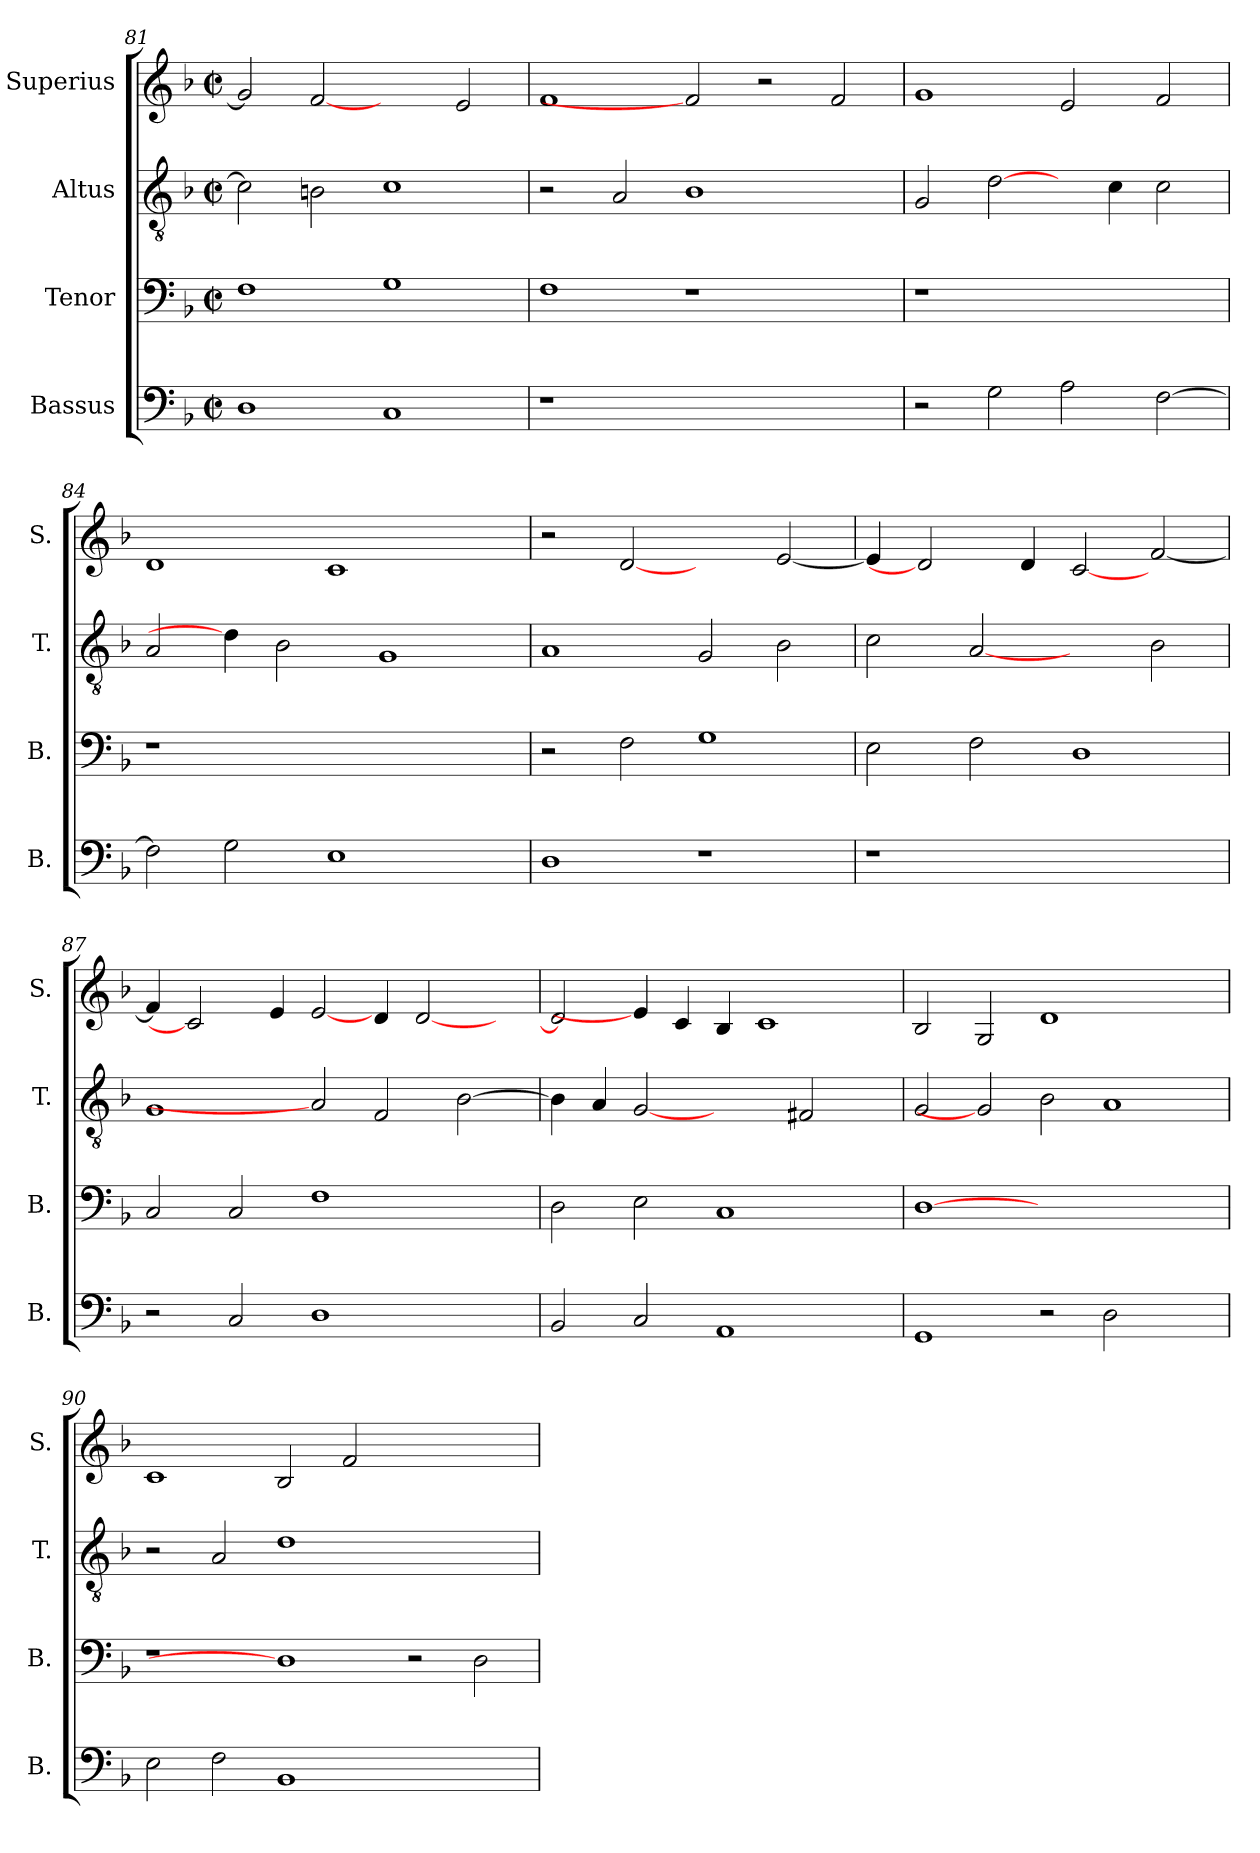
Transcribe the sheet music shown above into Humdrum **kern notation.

**kern	**kern	**kern	**kern
*part4	*part3	*part2	*part1
*staff4	*staff3	*staff2	*staff1
*I"Bassus	*I"Tenor	*I"Altus	*I"Superius
*I'B.	*I'B.	*I'T.	*I'S.
*clefF4	*clefF4	*clefGv2	*clefG2
*	*	*ITrd7c12	*
*k[b-]	*k[b-]	*k[b-]	*k[b-]
*F:	*F:	*F:	*F:
*M2/2	*M2/2	*M2/2	*M2/2
*met(c|)	*met(c|)	*met(c|)	*met(c|)
=81	=81	=81	=81
1Di	1Fi	2Ci\]	2gi/]
.	.	2BBni\	[2fi
1Ci	1Gi	1Ci	2ryy
.	.	.	2ei/
=82	=82	=82	=82
!LO:N:vis=1	!	!	!
1r	1Fi	2r	1fi
.	.	2AAi/	.
1.ryy	1r	1BB-i	2fi]
.	.	.	2r
.	2ryy	2ryy	2fi/
=83	=83	=83	=83
!	!LO:N:vis=1	!	!
2r	1r	2GGi/	1gi
2Gi\	.	[2Di\	.
2Ai\	1ryy	4ryy	2ei/
.	.	4Ci\	.
[>2Fi\	.	2Ci\	2fi/
!!LO:PB:g=z
=84	=84	=84	=84
!	!LO:N:vis=1	!	!
2Fi\]	1r	2AAi/	1di
2Gi\	.	4Di\]	.
.	.	2BB-i\	.
1Ei	1ryy	.	1ci
.	.	1GGi	.
4ryy	4ryy	.	4ryy
=85	=85	=85	=85
1Di	2r	1AAi	2r
.	2Fi\	.	[2di
1r	1Gi	2GGi/	2ryy
.	.	2BB-i\	[<2ei/
=86	=86	=86	=86
!LO:N:vis=1	!	!	!
1r	2Ei\	2Ci\	4ei/]
.	.	.	2di]
.	2Fi\	[2AAi	.
.	.	.	4di/
1ryy	1Di	2ryy	[2ci
.	.	2BB-i\	[<2fi/
=87	=87	=87	=87
2r	2Ci/	1GGi	4fi/]
.	.	.	2ci]
2Ci/	2Ci/	.	.
.	.	.	4ei/
1Di	1Fi	2AAi]	[2ei/
.	.	2FFi/	4di/
.	.	.	[<2di/
2ryy	2ryy	[>2BB-i\	.
.	.	.	4ryy
=88	=88	=88	=88
2BB-i/	2Di\	4BB-i\]	2di/]
.	.	4AAi/	.
2Ci/	2Ei\	[2GGi	4ei/]
.	.	.	4ci/
1AAi	1Ci	2ryy	4B-i/
.	.	.	1ci
.	.	2FF#Xi/	.
4ryy	4ryy	4ryy	.
!!LO:LB:g=z
=89	=89	=89	=89
1GGi	[1Di	2GGi/	2B-i/
.	.	2GGi]	2Gi/
2r	1.ryy	2BB-i\	1di
2Di\	.	1AAi	.
2ryy	.	.	2ryy
=90	=90	=90	=90
2Ei\	1r	2r	1ci
2Fi\	.	2AAi/	.
1BB-i	1Di]	1Di	2B-i/
.	.	.	2fi/
1ryy	2r	1ryy	1ryy
.	2Di\	.	.
=	=	=	=
*-	*-	*-	*-
